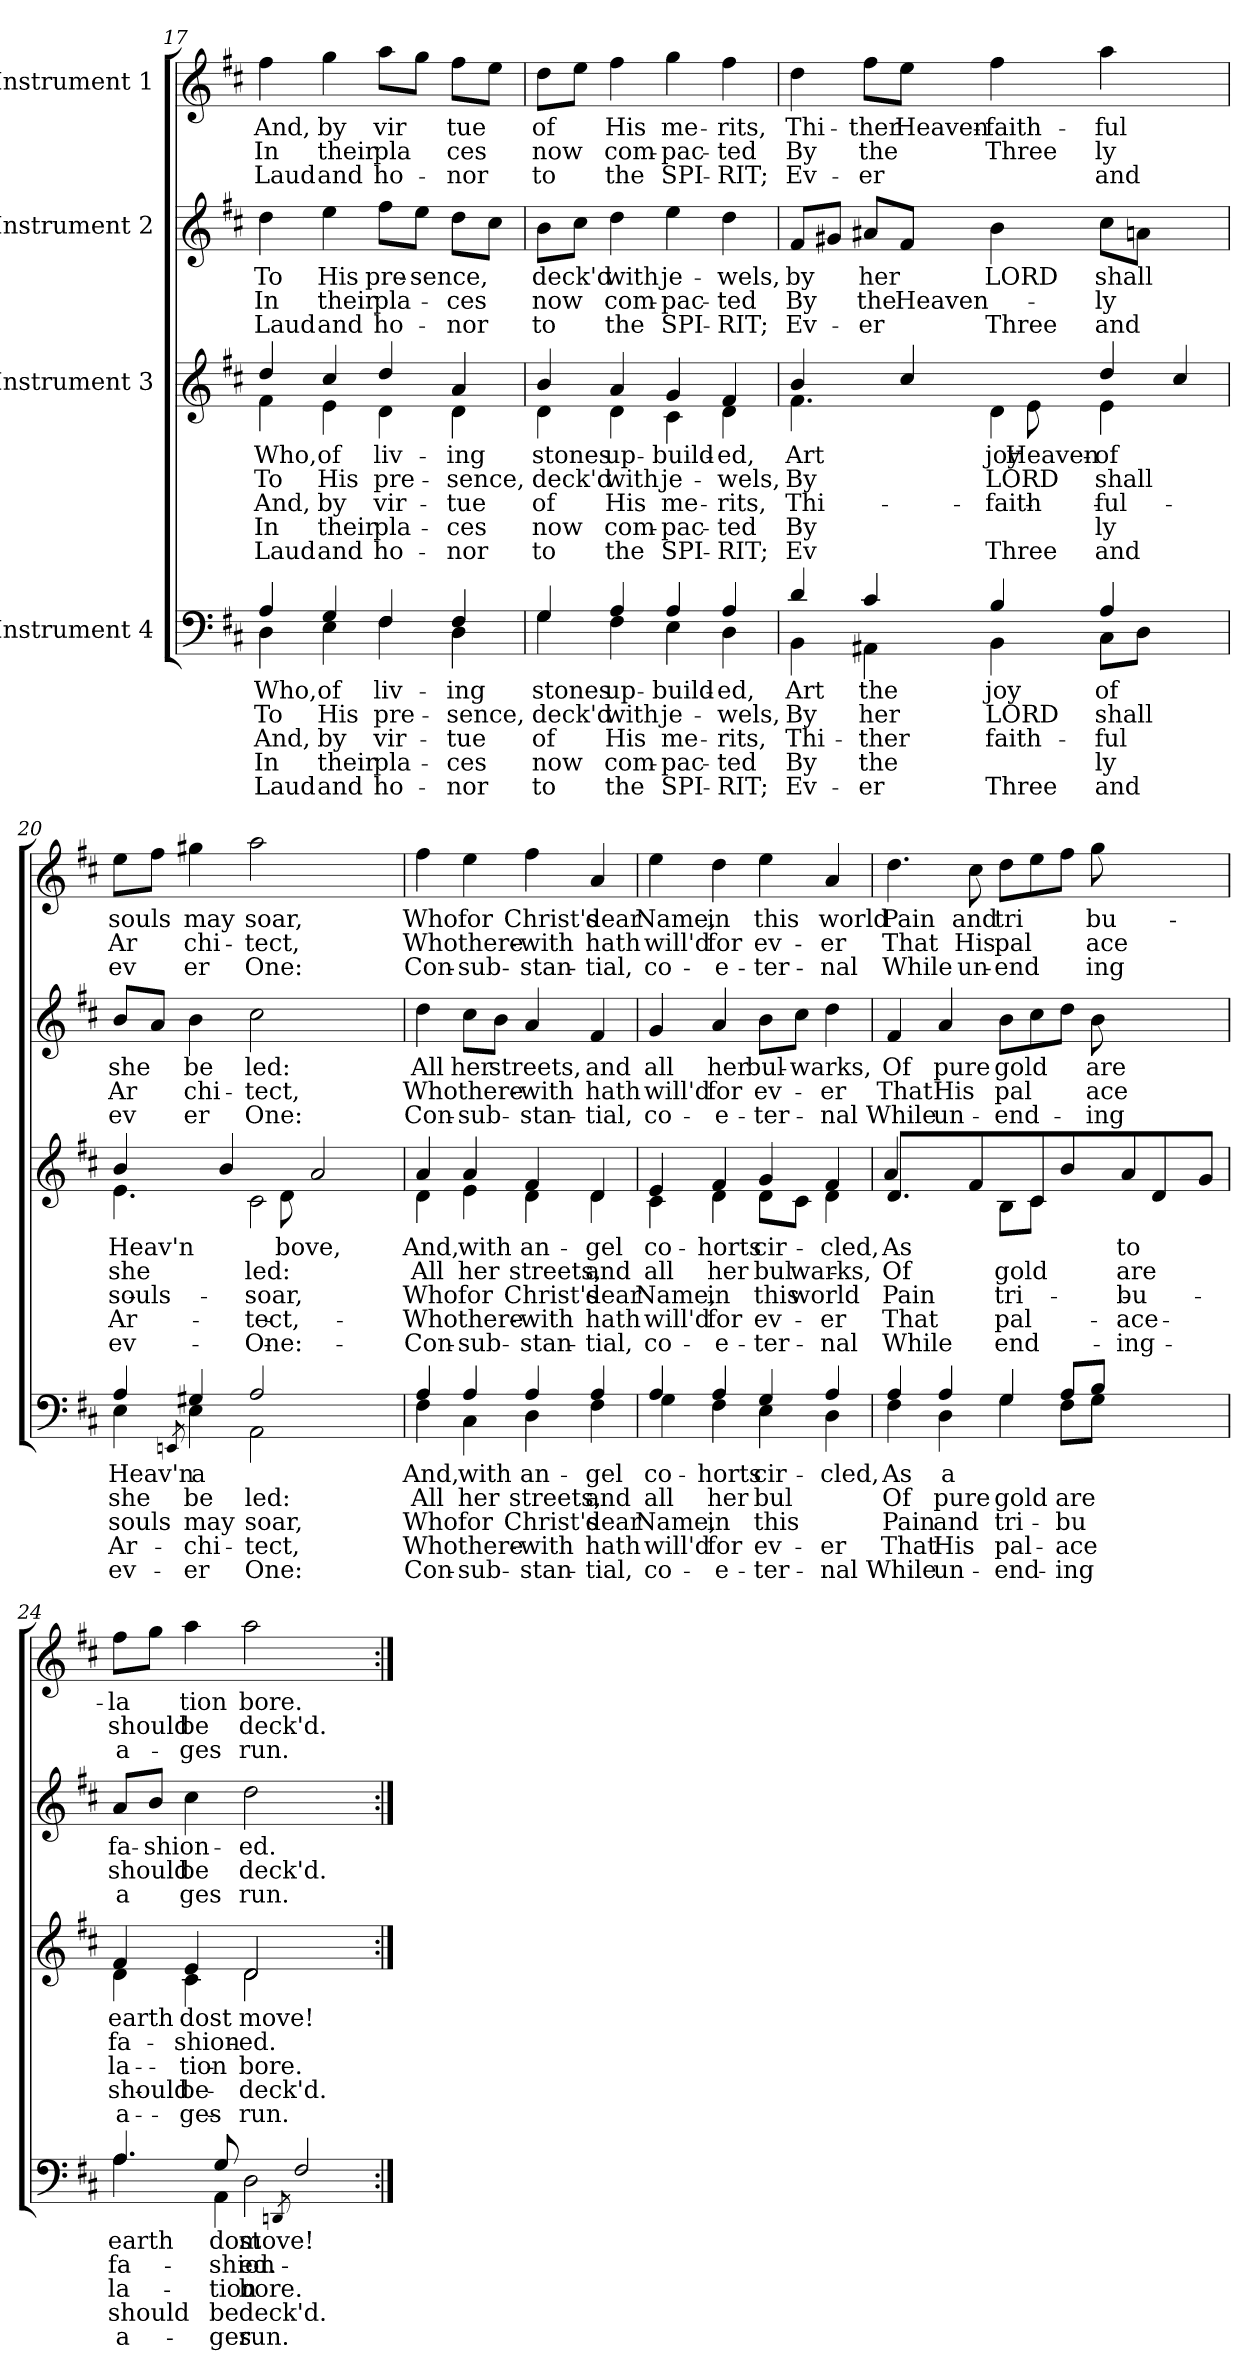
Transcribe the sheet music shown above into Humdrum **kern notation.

**kern	**text	**text	**text	**text	**text	**kern	**text	**text	**text	**text	**text	**kern	**text	**text	**text	**kern	**text	**text	**text
*part4	*part4	*part4	*part4	*part4	*part4	*part3	*part3	*part3	*part3	*part3	*part3	*part2	*part2	*part2	*part2	*part1	*part1	*part1	*part1
*staff4	*staff4	*staff4	*staff4	*staff4	*staff4	*staff3	*staff3	*staff3	*staff3	*staff3	*staff3	*staff2	*staff2	*staff2	*staff2	*staff1	*staff1	*staff1	*staff1
*I"Instrument 4	*	*	*	*	*	*I"Instrument 3	*	*	*	*	*	*I"Instrument 2	*	*	*	*I"Instrument 1	*	*	*
!!LO:LB:g=z
*clefF4	*	*	*	*	*	*clefG2	*	*	*	*	*	*clefG2	*	*	*	*clefG2	*	*	*
*k[f#c#]	*	*	*	*	*	*k[f#c#]	*	*	*	*	*	*k[f#c#]	*	*	*	*k[f#c#]	*	*	*
*D:	*	*	*	*	*	*D:	*	*	*	*	*	*D:	*	*	*	*D:	*	*	*
=17	=17	=17	=17	=17	=17	=17	=17	=17	=17	=17	=17	=17	=17	=17	=17	=17	=17	=17	=17
*^	*	*	*	*	*	*	*	*	*	*	*	*	*	*	*	*	*	*	*
!	!	!LO:LY:a:rj	!LO:LY:a:rj	!LO:LY:a:rj	!LO:LY:a:rj	!LO:LY:a:rj	!	!LO:LY:b:rj	!LO:LY:b:rj	!LO:LY:b:rj	!LO:LY:b:rj	!LO:LY:b:rj	!	!LO:LY:b:rj	!LO:LY:b:rj	!LO:LY:b:rj	!	!LO:LY:b:rj	!LO:LY:b:rj	!LO:LY:b:rj
*	*	*	*	*	*	*	*^	*	*	*	*	*	*	*	*	*	*	*	*	*
4A/	4D\	Who,	To	And,	In	Laud	4dd/	4f#\	Who,	To	And,	In	Laud	4dd\	To	In	Laud	4ff#\	And,	In	Laud
!	!	!LO:LY:a:rj	!LO:LY:a:rj	!LO:LY:a:rj	!LO:LY:a:rj	!LO:LY:a:rj	!	!	!LO:LY:b:rj	!LO:LY:b:rj	!LO:LY:b:rj	!LO:LY:b:rj	!LO:LY:b:rj	!	!LO:LY:b:rj	!LO:LY:b:rj	!LO:LY:b:rj	!	!LO:LY:b:rj	!LO:LY:b:rj	!LO:LY:b:rj
4G/	4E\	of	His	by	their	and	4cc#/	4e\	of	His	by	their	and	4ee\	His	their	and	4gg\	by	their	and
!	!	!LO:LY:a:rj	!LO:LY:a:rj	!LO:LY:a:rj	!LO:LY:a:rj	!LO:LY:a:rj	!	!	!LO:LY:b:rj	!LO:LY:b:rj	!LO:LY:b:rj	!LO:LY:b:rj	!LO:LY:b:rj	!	!LO:LY:b:rj	!LO:LY:b:rj	!LO:LY:b:rj	!	!LO:LY:b:rj	!LO:LY:b:rj	!LO:LY:b:rj
4F#/	4F#\	liv-	-pre-	-vir-	-pla-	-ho-	4dd/	4d\	liv-	-pre-	-vir-	-pla-	-ho-	8ff#\L	pre-	-pla-	-ho-	8aa\L	vir-	-pla-	-ho-
!	!	!	!	!	!	!	!	!	!	!	!	!	!	!	!LO:LY:b:rj	!LO:LY:b:rj	!LO:LY:b:rj	!	!LO:LY:b:rj	!LO:LY:b:rj	!LO:LY:b:rj
.	.	.	.	.	.	.	.	.	.	.	.	.	.	8ee\J	-sence,	.	.	8gg\J	--	-	.
!	!	!LO:LY:a:rj	!LO:LY:a:rj	!LO:LY:a:rj	!LO:LY:a:rj	!LO:LY:a:rj	!	!	!LO:LY:b:rj	!LO:LY:b:rj	!LO:LY:b:rj	!LO:LY:b:rj	!LO:LY:b:rj	!	!LO:LY:b:rj	!LO:LY:b:rj	!LO:LY:b:rj	!	!LO:LY:b:rj	!LO:LY:b:rj	!LO:LY:b:rj
4F#/	4D\	-ing	sence,	tue	ces	nor	4a/	4d\	-ing	sence,	tue	ces	nor	8dd\L	.	ces	nor	8ff#\L	tue	ces	nor
!	!	!	!	!	!	!	!	!	!	!	!	!	!	!	!LO:LY:b:rj	!LO:LY:b:rj	!LO:LY:b:rj	!	!LO:LY:b:rj	!LO:LY:b:rj	!LO:LY:b:rj
.	.	.	.	.	.	.	.	.	.	.	.	.	.	8cc#\J	.	.	.	8ee\J	.	.	.
=18	=18	=18	=18	=18	=18	=18	=18	=18	=18	=18	=18	=18	=18	=18	=18	=18	=18	=18	=18	=18	=18
!	!	!LO:LY:a:rj	!LO:LY:a:rj	!LO:LY:a:rj	!LO:LY:a:rj	!LO:LY:a:rj	!	!	!LO:LY:b:rj	!LO:LY:b:rj	!LO:LY:b:rj	!LO:LY:b:rj	!LO:LY:b:rj	!	!LO:LY:b:rj	!LO:LY:b:rj	!LO:LY:b:rj	!	!LO:LY:b:rj	!LO:LY:b:rj	!LO:LY:b:rj
4G/	4G\	stones	deck'd	of	now	to	4b/	4d\	stones	deck'd	of	now	to	8b\L	deck'd	now	to	8dd\L	of	now	to
!	!	!	!	!	!	!	!	!	!	!	!	!	!	!	!LO:LY:b:rj	!LO:LY:b:rj	!LO:LY:b:rj	!	!LO:LY:b:rj	!LO:LY:b:rj	!LO:LY:b:rj
.	.	.	.	.	.	.	.	.	.	.	.	.	.	8cc#\J	.	.	-	8ee\J	.	.	-
!	!	!LO:LY:a:rj	!LO:LY:a:rj	!LO:LY:a:rj	!LO:LY:a:rj	!LO:LY:a:rj	!	!	!LO:LY:b:rj	!LO:LY:b:rj	!LO:LY:b:rj	!LO:LY:b:rj	!LO:LY:b:rj	!	!LO:LY:b:rj	!LO:LY:b:rj	!LO:LY:b:rj	!	!LO:LY:b:rj	!LO:LY:b:rj	!LO:LY:b:rj
4A/	4F#\	up-	-with	His	com-	-the	4a/	4d\	up-	-with	His	com-	-the	4dd\	-with	com-	-the	4ff#\	-His	com-	-the
!	!	!LO:LY:a:rj	!LO:LY:a:rj	!LO:LY:a:rj	!LO:LY:a:rj	!LO:LY:a:rj	!	!	!LO:LY:b:rj	!LO:LY:b:rj	!LO:LY:b:rj	!LO:LY:b:rj	!LO:LY:b:rj	!	!LO:LY:b:rj	!LO:LY:b:rj	!LO:LY:b:rj	!	!LO:LY:b:rj	!LO:LY:b:rj	!LO:LY:b:rj
4A/	4E\	build-	-je-	-me-	-pac-	-SPI-	4g/	4c#\	build-	-je-	-me-	-pac-	-SPI-	4ee\	je-	-pac-	-SPI-	4gg\	me-	-pac-	-SPI-
!	!	!LO:LY:a:rj	!LO:LY:a:rj	!LO:LY:a:rj	!LO:LY:a:rj	!LO:LY:a:rj	!	!	!LO:LY:b:rj	!LO:LY:b:rj	!LO:LY:b:rj	!LO:LY:b:rj	!LO:LY:b:rj	!	!LO:LY:b:rj	!LO:LY:b:rj	!LO:LY:b:rj	!	!LO:LY:b:rj	!LO:LY:b:rj	!LO:LY:b:rj
4A/	4D\	-ed,	wels,	rits,	ted	RIT;	4f#/	4d\	-ed,	wels,	rits,	ted	RIT;	4dd\	-wels,	ted	RIT;	4ff#\	-rits,	ted	RIT;
=19	=19	=19	=19	=19	=19	=19	=19	=19	=19	=19	=19	=19	=19	=19	=19	=19	=19	=19	=19	=19	=19
!	!	!LO:LY:a:rj	!LO:LY:a:rj	!LO:LY:a:rj	!LO:LY:a:rj	!LO:LY:a:rj	!	!	!LO:LY:b:rj	!LO:LY:b:rj	!LO:LY:b:rj	!LO:LY:b:rj	!LO:LY:b:rj	!	!LO:LY:b:rj	!LO:LY:b:rj	!LO:LY:b:rj	!	!LO:LY:b:rj	!LO:LY:b:rj	!LO:LY:b:rj
4d/	4BB\	Art	By	Thi-	-By	Ev-	4.f#\	4b/	Art	By	Thi-	-By	Ev-	8f#/L	by	By	Ev-	4dd\	Thi-	-By	Ev-
!	!	!	!	!	!	!	!	!	!	!	!	!	!	!	!LO:LY:b:rj	!LO:LY:b:rj	!LO:LY:b:rj	!	!	!	!
.	.	.	.	.	.	.	.	.	.	.	.	.	.	8g#X/J	--	-	.	.	.	.	.
!	!	!LO:LY:a:rj	!LO:LY:a:rj	!LO:LY:a:rj	!LO:LY:a:rj	!LO:LY:a:rj	!	!	!	!	!	!	!	!	!LO:LY:b:rj	!LO:LY:b:rj	!LO:LY:b:rj	!	!LO:LY:b:rj	!LO:LY:b:rj	!LO:LY:b:rj
4c#/	4AA#X\	-the	her	ther	the	er	.	4ryy	.	.	.	.	.	8a#X/L	her	the	er	8ff#\L	-ther	the	er
!	!	!	!	!	!	!	!	!	!	!	!	!	!	!	!LO:LY:b:rj	!LO:LY:b:rj	!LO:LY:b:rj	!	!LO:LY:b:rj	!LO:LY:b:rj	!LO:LY:b:rj
.	.	.	.	.	.	.	4cc#/	.	.	.	.	.	.	8f#/J	-	-Heaven-	-	8ee\J	Heaven-	--	-
!	!	!LO:LY:a:rj	!LO:LY:a:rj	!LO:LY:a:rj	!LO:LY:a:rj	!LO:LY:a:rj	!	!	!LO:LY:b:rj	!LO:LY:b:rj	!LO:LY:b:rj	!LO:LY:b:rj	!LO:LY:b:rj	!	!LO:LY:b:rj	!LO:LY:b:rj	!LO:LY:b:rj	!	!LO:LY:b:rj	!LO:LY:b:rj	!LO:LY:b:rj
4B/	4BB\	joy	LORD	faith-	-	Three	.	4d\	-joy	LORD	faith-	-	Three	4b\	LORD	.	Three	4ff#\	faith-	-Three	.
!	!	!	!	!	!	!	!	!	!LO:LY:b:rj	!LO:LY:b:rj	!LO:LY:b:rj	!LO:LY:b:rj	!LO:LY:b:rj	!	!	!	!	!	!	!	!
.	.	.	.	.	.	.	8e\	.	-Heaven-	-	.	.	-	.	.	.	.	.	.	.	.
!	!	!LO:LY:a:rj	!LO:LY:a:rj	!LO:LY:a:rj	!LO:LY:a:rj	!LO:LY:a:rj	!	!	!LO:LY:b:rj	!LO:LY:b:rj	!LO:LY:b:rj	!LO:LY:b:rj	!LO:LY:b:rj	!	!LO:LY:b:rj	!LO:LY:b:rj	!LO:LY:b:rj	!	!LO:LY:b:rj	!LO:LY:b:rj	!LO:LY:b:rj
4A/	8C#\L	of	shall	ful	ly	and	4dd/	4e\	of	shall	ful	ly	and	8cc#\L	shall	ly	and	4aa\	ful	ly	and
!	!	!LO:LY:a:rj	!LO:LY:a:rj	!LO:LY:a:rj	!LO:LY:a:rj	!LO:LY:a:rj	!	!	!	!	!	!	!	!	!LO:LY:b:rj	!LO:LY:b:rj	!LO:LY:b:rj	!	!	!	!
.	8D\J	.	.	.	.	.	.	.	.	.	.	.	.	8an\J	.	.	.	.	.	.	.
4ryy	4ryy	.	.	.	.	.	4cc#/	4ryy	.	.	.	.	.	4ryy	.	.	.	4ryy	.	.	.
=20	=20	=20	=20	=20	=20	=20	=20	=20	=20	=20	=20	=20	=20	=20	=20	=20	=20	=20	=20	=20	=20
!	!	!LO:LY:a:rj	!LO:LY:a:rj	!LO:LY:a:rj	!LO:LY:a:rj	!LO:LY:a:rj	!	!	!LO:LY:b:rj	!LO:LY:b:rj	!LO:LY:b:rj	!LO:LY:b:rj	!LO:LY:b:rj	!	!LO:LY:b:rj	!LO:LY:b:rj	!LO:LY:b:rj	!	!LO:LY:b:rj	!LO:LY:b:rj	!LO:LY:b:rj
4A/	4E\	Heav'n	she	souls	Ar-	-ev-	4.e\	4b/	Heav'n	she	souls	Ar-	-ev-	8b/L	she	Ar-	-ev-	8ee\L	souls	Ar-	-ev-
!	!	!	!	!	!	!	!	!	!	!	!	!	!	!	!LO:LY:b:rj	!LO:LY:b:rj	!LO:LY:b:rj	!	!LO:LY:b:rj	!LO:LY:b:rj	!LO:LY:b:rj
.	.	.	.	.	.	.	.	.	.	.	.	.	.	8a/J	--	-	-	8ff#\J	--	-	-
8qEEn/	.	.	.	.	.	.	.	.	.	.	.	.	.	.	.	.	.	.	.	.	.
!	!	!LO:LY:a:rj	!LO:LY:a:rj	!LO:LY:a:rj	!LO:LY:a:rj	!LO:LY:a:rj	!	!	!	!	!	!	!	!	!LO:LY:b:rj	!LO:LY:b:rj	!LO:LY:b:rj	!	!LO:LY:b:rj	!LO:LY:b:rj	!LO:LY:b:rj
4G#X/	4E\	-a-	-be	may	chi-	-er	.	4ryy	.	.	.	.	.	4b\	-be	chi-	-er	4gg#X\	-may	chi-	-er
.	.	.	.	.	.	.	4b/	.	.	.	.	.	.	.	.	.	.	.	.	.	.
!	!	!LO:LY:a:rj	!LO:LY:a:rj	!LO:LY:a:rj	!LO:LY:a:rj	!LO:LY:a:rj	!	!	!LO:LY:b:rj	!LO:LY:b:rj	!LO:LY:b:rj	!LO:LY:b:rj	!LO:LY:b:rj	!	!LO:LY:b:rj	!LO:LY:b:rj	!LO:LY:b:rj	!	!LO:LY:b:rj	!LO:LY:b:rj	!LO:LY:b:rj
2A/	2AA\	-	-led:	soar,	tect,	One:	.	2c#\	.	led:	soar,	tect,	One:	2cc#\	led:	tect,	One:	2aa\	soar,	tect,	One:
!	!	!	!	!	!	!	!	!	!LO:LY:b:rj	!LO:LY:b:rj	!LO:LY:b:rj	!LO:LY:b:rj	!LO:LY:b:rj	!	!	!	!	!	!	!	!
.	.	.	.	.	.	.	8d\	.	-bove,	.	.	.	.	.	.	.	.	.	.	.	.
.	.	.	.	.	.	.	2a/	.	.	.	.	.	.	.	.	.	.	.	.	.	.
4ryy	4ryy	.	.	.	.	.	.	4ryy	.	.	.	.	.	4ryy	.	.	.	4ryy	.	.	.
!!LO:PB:g=z
=21	=21	=21	=21	=21	=21	=21	=21	=21	=21	=21	=21	=21	=21	=21	=21	=21	=21	=21	=21	=21	=21
!	!	!LO:LY:a:rj	!LO:LY:a:rj	!LO:LY:a:rj	!LO:LY:a:rj	!LO:LY:a:rj	!	!	!LO:LY:b:rj	!LO:LY:b:rj	!LO:LY:b:rj	!LO:LY:b:rj	!LO:LY:b:rj	!	!LO:LY:b:rj	!LO:LY:b:rj	!LO:LY:b:rj	!	!LO:LY:b:rj	!LO:LY:b:rj	!LO:LY:b:rj
4A/	4F#\	And,	All	Who	Who	Con-	4a/	4d\	And,	All	Who	Who	Con-	4dd\	All	Who	Con-	4ff#\	Who	Who	Con-
!	!	!LO:LY:a:rj	!LO:LY:a:rj	!LO:LY:a:rj	!LO:LY:a:rj	!LO:LY:a:rj	!	!	!LO:LY:b:rj	!LO:LY:b:rj	!LO:LY:b:rj	!LO:LY:b:rj	!LO:LY:b:rj	!	!LO:LY:b:rj	!LO:LY:b:rj	!LO:LY:b:rj	!	!LO:LY:b:rj	!LO:LY:b:rj	!LO:LY:b:rj
4A/	4C#\	-with	her	for	there-	-sub-	4a/	4e\	-with	her	for	there-	-sub-	8cc#\L	-her	there-	-sub-	4ee\	-for	there-	-sub-
!	!	!	!	!	!	!	!	!	!	!	!	!	!	!	!LO:LY:b:rj	!LO:LY:b:rj	!LO:LY:b:rj	!	!	!	!
.	.	.	.	.	.	.	.	.	.	.	.	.	.	8b\J	-streets,	.	.	.	.	.	.
!	!	!LO:LY:a:rj	!LO:LY:a:rj	!LO:LY:a:rj	!LO:LY:a:rj	!LO:LY:a:rj	!	!	!LO:LY:b:rj	!LO:LY:b:rj	!LO:LY:b:rj	!LO:LY:b:rj	!LO:LY:b:rj	!	!LO:LY:b:rj	!LO:LY:b:rj	!LO:LY:b:rj	!	!LO:LY:b:rj	!LO:LY:b:rj	!LO:LY:b:rj
4A/	4D\	-an-	-streets,	Christ's	with	stan-	4f#/	4d\	-an-	-streets,	Christ's	with	stan-	4a/	-	-with	stan-	4ff#\	-Christ's	with	stan-
!	!	!LO:LY:a:rj	!LO:LY:a:rj	!LO:LY:a:rj	!LO:LY:a:rj	!LO:LY:a:rj	!	!	!LO:LY:b:rj	!LO:LY:b:rj	!LO:LY:b:rj	!LO:LY:b:rj	!LO:LY:b:rj	!	!LO:LY:b:rj	!LO:LY:b:rj	!LO:LY:b:rj	!	!LO:LY:b:rj	!LO:LY:b:rj	!LO:LY:b:rj
4A/	4F#\	-gel	and	dear	hath	tial,	4d/	4d\	-gel	and	dear	hath	tial,	4f#/	-and	hath	tial,	4a/	-dear	hath	tial,
=22	=22	=22	=22	=22	=22	=22	=22	=22	=22	=22	=22	=22	=22	=22	=22	=22	=22	=22	=22	=22	=22
!	!	!LO:LY:a:rj	!LO:LY:a:rj	!LO:LY:a:rj	!LO:LY:a:rj	!LO:LY:a:rj	!	!	!LO:LY:b:rj	!LO:LY:b:rj	!LO:LY:b:rj	!LO:LY:b:rj	!LO:LY:b:rj	!	!LO:LY:b:rj	!LO:LY:b:rj	!LO:LY:b:rj	!	!LO:LY:b:rj	!LO:LY:b:rj	!LO:LY:b:rj
4A/	4G\	co-	-all	Name,	will'd	co-	4e/	4c#\	co-	-all	Name,	will'd	co-	4g/	all	will'd	co-	4ee\	Name,	will'd	co-
!	!	!LO:LY:a:rj	!LO:LY:a:rj	!LO:LY:a:rj	!LO:LY:a:rj	!LO:LY:a:rj	!	!	!LO:LY:b:rj	!LO:LY:b:rj	!LO:LY:b:rj	!LO:LY:b:rj	!LO:LY:b:rj	!	!LO:LY:b:rj	!LO:LY:b:rj	!LO:LY:b:rj	!	!LO:LY:b:rj	!LO:LY:b:rj	!LO:LY:b:rj
4A/	4F#\	-horts	her	in	for	e-	4f#/	4d\	-horts	her	in	for	e-	4a/	-her	for	e-	4dd\	-in	for	e-
!	!	!LO:LY:a:rj	!LO:LY:a:rj	!LO:LY:a:rj	!LO:LY:a:rj	!LO:LY:a:rj	!	!	!LO:LY:b:rj	!LO:LY:b:rj	!LO:LY:b:rj	!LO:LY:b:rj	!LO:LY:b:rj	!	!LO:LY:b:rj	!LO:LY:b:rj	!LO:LY:b:rj	!	!LO:LY:b:rj	!LO:LY:b:rj	!LO:LY:b:rj
4G/	4E\	-cir-	-bul-	-this	ev-	-ter-	4g/	8d\L	-cir-	-bul-	-this	ev-	-ter-	8b\L	-bul-	-ev-	-ter-	4ee\	-this	ev-	-ter-
!	!	!	!	!	!	!	!	!	!LO:LY:b:rj	!LO:LY:b:rj	!LO:LY:b:rj	!LO:LY:b:rj	!LO:LY:b:rj	!	!LO:LY:b:rj	!LO:LY:b:rj	!LO:LY:b:rj	!	!	!	!
.	.	.	.	.	.	.	.	8c#\J	-	warks,	world	.	.	8cc#\J	-warks,	.	.	.	.	.	.
!	!	!LO:LY:a:rj	!LO:LY:a:rj	!LO:LY:a:rj	!LO:LY:a:rj	!LO:LY:a:rj	!	!	!LO:LY:b:rj	!LO:LY:b:rj	!LO:LY:b:rj	!LO:LY:b:rj	!LO:LY:b:rj	!	!LO:LY:b:rj	!LO:LY:b:rj	!LO:LY:b:rj	!	!LO:LY:b:rj	!LO:LY:b:rj	!LO:LY:b:rj
4A/	4D\	-cled,	-	-	er	nal	4f#/	4d\	cled,	.	.	er	nal	4dd\	.	er	nal	4a/	-world	er	nal
=23	=23	=23	=23	=23	=23	=23	=23	=23	=23	=23	=23	=23	=23	=23	=23	=23	=23	=23	=23	=23	=23
!	!	!LO:LY:a:rj	!LO:LY:a:rj	!LO:LY:a:rj	!LO:LY:a:rj	!LO:LY:a:rj	!	!	!LO:LY:b:rj	!LO:LY:b:rj	!LO:LY:b:rj	!LO:LY:b:rj	!LO:LY:b:rj	!	!LO:LY:b:rj	!LO:LY:b:rj	!LO:LY:b:rj	!	!LO:LY:b:rj	!LO:LY:b:rj	!LO:LY:b:rj
4A/	4F#\	As	Of	Pain	That	While	4.d\	4a/	As	Of	Pain	That	While	4f#/	Of	That	While	4.dd\	Pain	That	While
!	!	!LO:LY:a:rj	!LO:LY:a:rj	!LO:LY:a:rj	!LO:LY:a:rj	!LO:LY:a:rj	!	!	!	!	!	!	!	!	!LO:LY:b:rj	!LO:LY:b:rj	!LO:LY:b:rj	!	!	!	!
4A/	4D\	a	pure	and	His	un-	.	4ryy	.	.	.	.	.	4a/	pure	His	un-	.	.	.	.
!	!	!	!	!	!	!	!	!	!	!	!	!	!	!	!	!	!	!	!LO:LY:b:rj	!LO:LY:b:rj	!LO:LY:b:rj
.	.	.	.	.	.	.	4f#/	.	.	.	.	.	.	.	.	.	.	8cc#\	and	His	un-
!	!	!LO:LY:a:rj	!LO:LY:a:rj	!LO:LY:a:rj	!LO:LY:a:rj	!LO:LY:a:rj	!	!	!LO:LY:b:rj	!LO:LY:b:rj	!LO:LY:b:rj	!LO:LY:b:rj	!LO:LY:b:rj	!	!LO:LY:b:rj	!LO:LY:b:rj	!LO:LY:b:rj	!	!LO:LY:b:rj	!LO:LY:b:rj	!LO:LY:b:rj
4G/	4G\	-	gold	tri-	-pal-	-end-	.	8B\L	.	gold	tri-	-pal-	-end-	8b\L	-gold	pal-	-end-	8dd\L	-tri-	-pal-	-end-
!	!	!	!	!	!	!	!	!	!LO:LY:b:rj	!LO:LY:b:rj	!LO:LY:b:rj	!LO:LY:b:rj	!LO:LY:b:rj	!	!	!	!	!	!	!	!
!	!	!	!	!	!	!	!	!	!LO:LY:b:rj	!LO:LY:b:rj	!LO:LY:b:rj	!LO:LY:b:rj	!LO:LY:b:rj	!	!LO:LY:b:rj	!LO:LY:b:rj	!LO:LY:b:rj	!	!LO:LY:b:rj	!LO:LY:b:rj	!LO:LY:b:rj
.	.	.	.	.	.	.	8c#\	8c#\J	-	-	-	-	-	8cc#\	--	-	.	8ee\	--	--	-
!	!	!LO:LY:a:rj	!LO:LY:a:rj	!LO:LY:a:rj	!LO:LY:a:rj	!LO:LY:a:rj	!	!	!	!	!	!	!	!	!LO:LY:b:rj	!LO:LY:b:rj	!LO:LY:b:rj	!	!LO:LY:b:rj	!LO:LY:b:rj	!LO:LY:b:rj
8A/L	8F#\L	-	are	bu-	-ace	ing	4b/	2.ryy	.	.	.	.	.	8dd\J	-	-	.	8ff#\J	-	--	-
!	!	!LO:LY:a:rj	!LO:LY:a:rj	!LO:LY:a:rj	!LO:LY:a:rj	!LO:LY:a:rj	!	!	!	!	!	!	!	!	!LO:LY:b:rj	!LO:LY:b:rj	!LO:LY:b:rj	!	!LO:LY:b:rj	!LO:LY:b:rj	!LO:LY:b:rj
8B/J	8G\J	.	.	-	-	.	.	.	.	.	.	.	.	8b\	are	ace	ing	8gg\	bu-	-ace	ing
!	!	!	!	!	!	!	!	!	!LO:LY:b:rj	!LO:LY:b:rj	!LO:LY:b:rj	!LO:LY:b:rj	!LO:LY:b:rj	!	!	!	!	!	!	!	!
2ryy	2ryy	.	.	.	.	.	8a/	.	-to	are	bu-	-ace	ing	2ryy	.	.	.	2ryy	.	.	.
.	.	.	.	.	.	.	4d\	.	.	.	.	.	.	.	.	.	.	.	.	.	.
!	!	!	!	!	!	!	!	!	!LO:LY:b:rj	!LO:LY:b:rj	!LO:LY:b:rj	!LO:LY:b:rj	!LO:LY:b:rj	!	!	!	!	!	!	!	!
.	.	.	.	.	.	.	8g/J	.	.	.	-	-	.	.	.	.	.	.	.	.	.
=24	=24	=24	=24	=24	=24	=24	=24	=24	=24	=24	=24	=24	=24	=24	=24	=24	=24	=24	=24	=24	=24
!	!	!LO:LY:a:rj	!LO:LY:a:rj	!LO:LY:a:rj	!LO:LY:a:rj	!LO:LY:a:rj	!	!	!LO:LY:b:rj	!LO:LY:b:rj	!LO:LY:b:rj	!LO:LY:b:rj	!LO:LY:b:rj	!	!LO:LY:b:rj	!LO:LY:b:rj	!LO:LY:b:rj	!	!LO:LY:b:rj	!LO:LY:b:rj	!LO:LY:b:rj
4.A/	4.A\	earth	fa-	-la-	-should	a-	4f#/	4d\	earth	fa-	-la-	-should	a-	8a/L	fa-	-should	a-	8ff#\L	la-	-should	a-
!	!	!	!	!	!	!	!	!	!	!	!	!	!	!	!LO:LY:b:rj	!LO:LY:b:rj	!LO:LY:b:rj	!	!LO:LY:b:rj	!LO:LY:b:rj	!LO:LY:b:rj
.	.	.	.	.	.	.	.	.	.	.	.	.	.	8b/J	-shion-	--	-	8gg\J	--	-	.
!	!	!	!	!	!	!	!	!	!LO:LY:b:rj	!LO:LY:b:rj	!LO:LY:b:rj	!LO:LY:b:rj	!LO:LY:b:rj	!	!LO:LY:b:rj	!LO:LY:b:rj	!LO:LY:b:rj	!	!LO:LY:b:rj	!LO:LY:b:rj	!LO:LY:b:rj
.	.	.	.	.	.	.	4e/	4c#\	-dost	shion-	-tion	be	ges	4cc#\	.	be	ges	4aa\	tion	be	ges
!	!	!LO:LY:a:rj	!LO:LY:a:rj	!LO:LY:a:rj	!LO:LY:a:rj	!LO:LY:a:rj	!	!	!	!	!	!	!	!	!	!	!	!	!	!	!
4AA\	8G/	-dost	shion-	-tion	be	ges	.	.	.	.	.	.	.	.	.	.	.	.	.	.	.
!	!	!LO:LY:a:rj	!LO:LY:a:rj	!LO:LY:a:rj	!LO:LY:a:rj	!LO:LY:a:rj	!	!	!LO:LY:b:rj	!LO:LY:b:rj	!LO:LY:b:rj	!LO:LY:b:rj	!LO:LY:b:rj	!	!LO:LY:b:rj	!LO:LY:b:rj	!LO:LY:b:rj	!	!LO:LY:b:rj	!LO:LY:b:rj	!LO:LY:b:rj
.	2D\	move!	ed.	bore.	deck'd.	run.	2d/	2d\	move!	ed.	bore.	deck'd.	run.	2dd\	ed.	deck'd.	run.	2aa\	bore.	deck'd.	run.
8qDDn/	.	.	.	.	.	.	.	.	.	.	.	.	.	.	.	.	.	.	.	.	.
2F#/	.	.	.	.	.	.	.	.	.	.	.	.	.	.	.	.	.	.	.	.	.
.	8ryy	.	.	.	.	.	8ryy	8ryy	.	.	.	.	.	8ryy	.	.	.	8ryy	.	.	.
*v	*v	*	*	*	*	*	*	*	*	*	*	*	*	*	*	*	*	*	*	*	*
*	*	*	*	*	*	*v	*v	*	*	*	*	*	*	*	*	*	*	*	*	*
=:|!	=:|!	=:|!	=:|!	=:|!	=:|!	=:|!	=:|!	=:|!	=:|!	=:|!	=:|!	=:|!	=:|!	=:|!	=:|!	=:|!	=:|!	=:|!	=:|!
*-	*-	*-	*-	*-	*-	*-	*-	*-	*-	*-	*-	*-	*-	*-	*-	*-	*-	*-	*-
